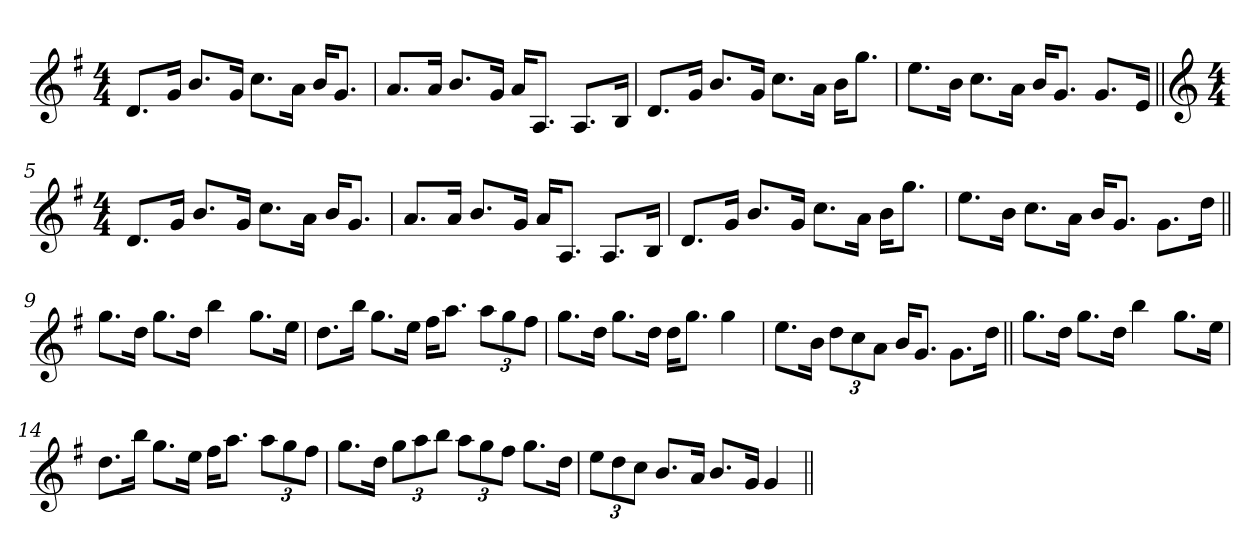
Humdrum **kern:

**kern
*part1
*staff1
*clefG2
*k[f#]
*G:
*M4/4
=1
8.d/L
16g/Jk
8.b/L
16g/Jk
8.cc\L
16a\Jk
16b/KL
8.g/J
=2
8.a/L
16a/Jk
8.b/L
16g/Jk
16a/KL
8.A/J
8.A/L
16B/Jk
=3
8.d/L
16g/Jk
8.b/L
16g/Jk
8.cc\L
16a\Jk
16b\KL
8.gg\J
=4
8.ee\L
16b\Jk
8.cc\L
16a\Jk
16b/KL
8.g/J
8.g/L
16e/Jk
!!LO:LB:g=z
=5||
*clefG2
*M4/4
8.d/L
16g/Jk
8.b/L
16g/Jk
8.cc\L
16a\Jk
16b/KL
8.g/J
=6
8.a/L
16a/Jk
8.b/L
16g/Jk
16a/KL
8.A/J
8.A/L
16B/Jk
=7
8.d/L
16g/Jk
8.b/L
16g/Jk
8.cc\L
16a\Jk
16b\KL
8.gg\J
=8
8.ee\L
16b\Jk
8.cc\L
16a\Jk
16b/KL
8.g/J
8.g\L
16dd\Jk
!!LO:LB:g=z
=9||
8.gg\L
16dd\Jk
8.gg\L
16dd\Jk
4bb\
8.gg\L
16ee\Jk
=10
8.dd\L
16bb\Jk
8.gg\L
16ee\Jk
16ff#\KL
8.aa\J
12aa\L
12gg\
12ff#\J
=11
8.gg\L
16dd\Jk
8.gg\L
16dd\Jk
16dd\KL
8.gg\J
4gg\
=12
8.ee\L
16b\Jk
12dd\L
12cc\
12a\J
16b/KL
8.g/J
8.g\L
16dd\Jk
!!LO:LB:g=z
=13||
8.gg\L
16dd\Jk
8.gg\L
16dd\Jk
4bb\
8.gg\L
16ee\Jk
=14
8.dd\L
16bb\Jk
8.gg\L
16ee\Jk
16ff#\KL
8.aa\J
12aa\L
12gg\
12ff#\J
=15
8.gg\L
16dd\Jk
12gg\L
12aa\
12bb\J
12aa\L
12gg\
12ff#\J
8.gg\L
16dd\Jk
=16
12ee\L
12dd\
12cc\J
8.b/L
16a/Jk
8.b/L
16g/Jk
4g/
=||
*-
